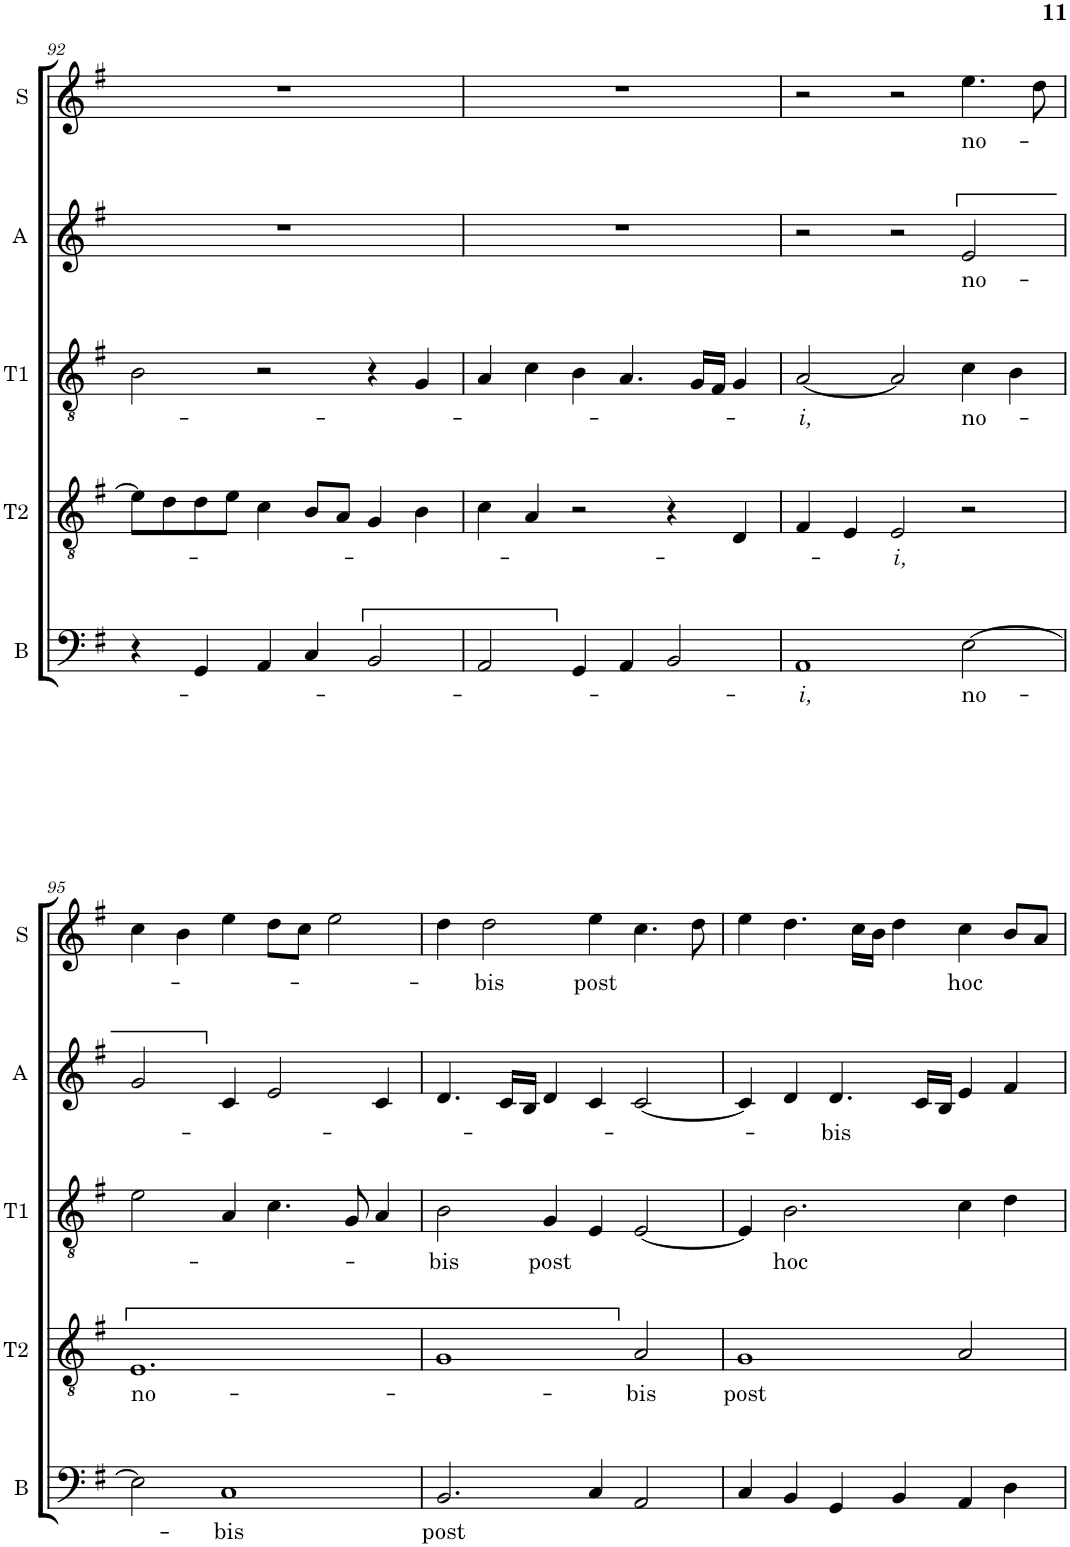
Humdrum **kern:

**kern	**text	**kern	**text	**kern	**text	**kern	**text	**kern	**text
*part5	*part5	*part4	*part4	*part3	*part3	*part2	*part2	*part1	*part1
*staff5	*staff5	*staff4	*staff4	*staff3	*staff3	*staff2	*staff2	*staff1	*staff1
*I"B	*	*I"T2	*	*I"T1	*	*I"A	*	*I"S	*
*I'B	*	*I'T2	*	*I'T1	*	*I'A	*	*I'S	*
!!LO:PB:g=z
*clefF4	*	*clefGv2	*	*clefGv2	*	*clefG2	*	*clefG2	*
*k[f#]	*	*k[f#]	*	*k[f#]	*	*k[f#]	*	*k[f#]	*
*M3/2	*	*M3/2	*	*M3/2	*	*M3/2	*	*M3/2	*
=92	=92	=92	=92	=92	=92	=92	=92	=92	=92
4r	.	8e\L]	.	2B\	.	1.r	.	1.r	.
.	.	8d\	.	.	.	.	.	.	.
4GG/	.	8d\	.	.	.	.	.	.	.
.	.	8e\J	.	.	.	.	.	.	.
4AA/	.	4c\	.	2r	.	.	.	.	.
4C/	.	8B/L	.	.	.	.	.	.	.
.	.	8A/J	.	.	.	.	.	.	.
2BB/	.	4G/	.	4r	.	.	.	.	.
.	.	4B\	.	4G/	.	.	.	.	.
=93	=93	=93	=93	=93	=93	=93	=93	=93	=93
2AA/	.	4c\	.	4A/	.	1.r	.	1.r	.
.	.	4A/	.	4c\	.	.	.	.	.
4GG/	.	2r	.	4B\	.	.	.	.	.
4AA/	.	.	.	4.A/	.	.	.	.	.
2BB/	.	4r	.	.	.	.	.	.	.
.	.	.	.	16G/LL	.	.	.	.	.
.	.	.	.	16F#/JJ	.	.	.	.	.
.	.	4D/	.	4G/	.	.	.	.	.
=94	=94	=94	=94	=94	=94	=94	=94	=94	=94
!	!LO:LY:b	!	!	!	!LO:LY:b	!	!	!	!
1AA	-i,	4F#/	.	[2A/	-i,	2r	.	2r	.
.	.	4E/	.	.	.	.	.	.	.
!	!	!	!LO:LY:b	!	!	!	!	!	!
.	.	2E/	-i,	2A/]	.	2r	.	2r	.
!	!LO:LY:b	!	!	!	!LO:LY:b	!	!LO:LY:b	!	!LO:LY:b
[2E\	no-	2r	.	4c\	no-	2e/	no-	4.ee\	no-
.	.	.	.	4B\	.	.	.	.	.
.	.	.	.	.	.	.	.	8dd\	.
!!LO:LB:g=z
=95	=95	=95	=95	=95	=95	=95	=95	=95	=95
!	!	!	!LO:LY:b	!	!	!	!	!	!
2E\]	.	1.E	no-	2e\	.	2g/	.	4cc\	.
.	.	.	.	.	.	.	.	4b\	.
!	!LO:LY:b	!	!	!	!	!	!	!	!
1C	-bis	.	.	4A/	.	4c/	.	4ee\	.
.	.	.	.	4.c\	.	2e/	.	8dd\L	.
.	.	.	.	.	.	.	.	8cc\J	.
.	.	.	.	.	.	.	.	2ee\	.
.	.	.	.	8G/	.	.	.	.	.
.	.	.	.	4A/	.	4c/	.	.	.
=96	=96	=96	=96	=96	=96	=96	=96	=96	=96
!	!LO:LY:b	!	!	!	!LO:LY:b	!	!	!	!
2.BB/	post	1G	.	2B\	-bis	4.d/	.	4dd\	.
!	!	!	!	!	!	!	!	!	!LO:LY:b
.	.	.	.	.	.	.	.	2dd\	-bis
.	.	.	.	.	.	16c/LL	.	.	.
.	.	.	.	.	.	16B/JJ	.	.	.
!	!	!	!	!	!LO:LY:b	!	!	!	!
.	.	.	.	4G/	post	4d/	.	.	.
!	!	!	!	!	!	!	!	!	!LO:LY:b
4C/	.	.	.	4E/	.	4c/	.	4ee\	post
!	!	!	!LO:LY:b	!	!	!	!	!	!
2AA/	.	2A/	-bis	[2E/	.	[2c/	.	4.cc\	.
.	.	.	.	.	.	.	.	8dd\	.
=97	=97	=97	=97	=97	=97	=97	=97	=97	=97
!	!	!	!LO:LY:b	!	!	!	!	!	!
4C/	.	1G	post	4E/]	.	4c/]	.	4ee\	.
!	!	!	!	!	!LO:LY:b	!	!	!	!
4BB/	.	.	.	2.B\	hoc	4d/	.	4.dd\	.
!	!	!	!	!	!	!	!LO:LY:b	!	!
4GG/	.	.	.	.	.	4.d/	bis	.	.
.	.	.	.	.	.	.	.	16cc\LL	.
.	.	.	.	.	.	.	.	16b\JJ	.
4BB/	.	.	.	.	.	.	.	4dd\	.
.	.	.	.	.	.	16c/LL	.	.	.
.	.	.	.	.	.	16B/JJ	.	.	.
!	!	!	!	!	!	!	!	!	!LO:LY:b
4AA/	.	2A/	.	4c\	.	4e/	.	4cc\	hoc
4D\	.	.	.	4d\	.	4f#/	.	8b/L	.
.	.	.	.	.	.	.	.	8a/J	.
=	=	=	=	=	=	=	=	=	=
*-	*-	*-	*-	*-	*-	*-	*-	*-	*-
